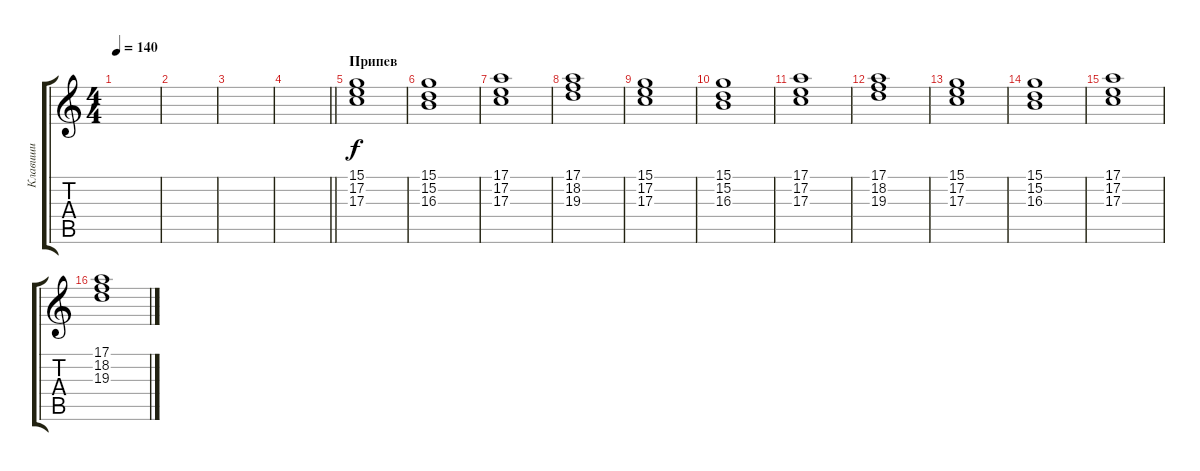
\track ("Клавиши" "Клавиши") {solo instrument pad2warm}
\staff {score tabs}
\tuning (E4 B3 G3 D3 A2 E2) {hide}
\ts (4 4)
\tempo 140
\clef g2
\ks c
|
|
|
\barLineRight lightlight
|
\section ("" "Припев")
(15.1 17.2 17.3).1 |
(15.1 15.2 16.3).1 |
(17.1 17.2 17.3).1 |
(17.1 18.2 19.3).1 |
(15.1 17.2 17.3).1 |
(15.1 15.2 16.3).1 |
(17.1 17.2 17.3).1 |
(17.1 18.2 19.3).1 |
(15.1 17.2 17.3).1 |
(15.1 15.2 16.3).1 |
(17.1 17.2 17.3).1 |
(17.1 18.2 19.3).1
